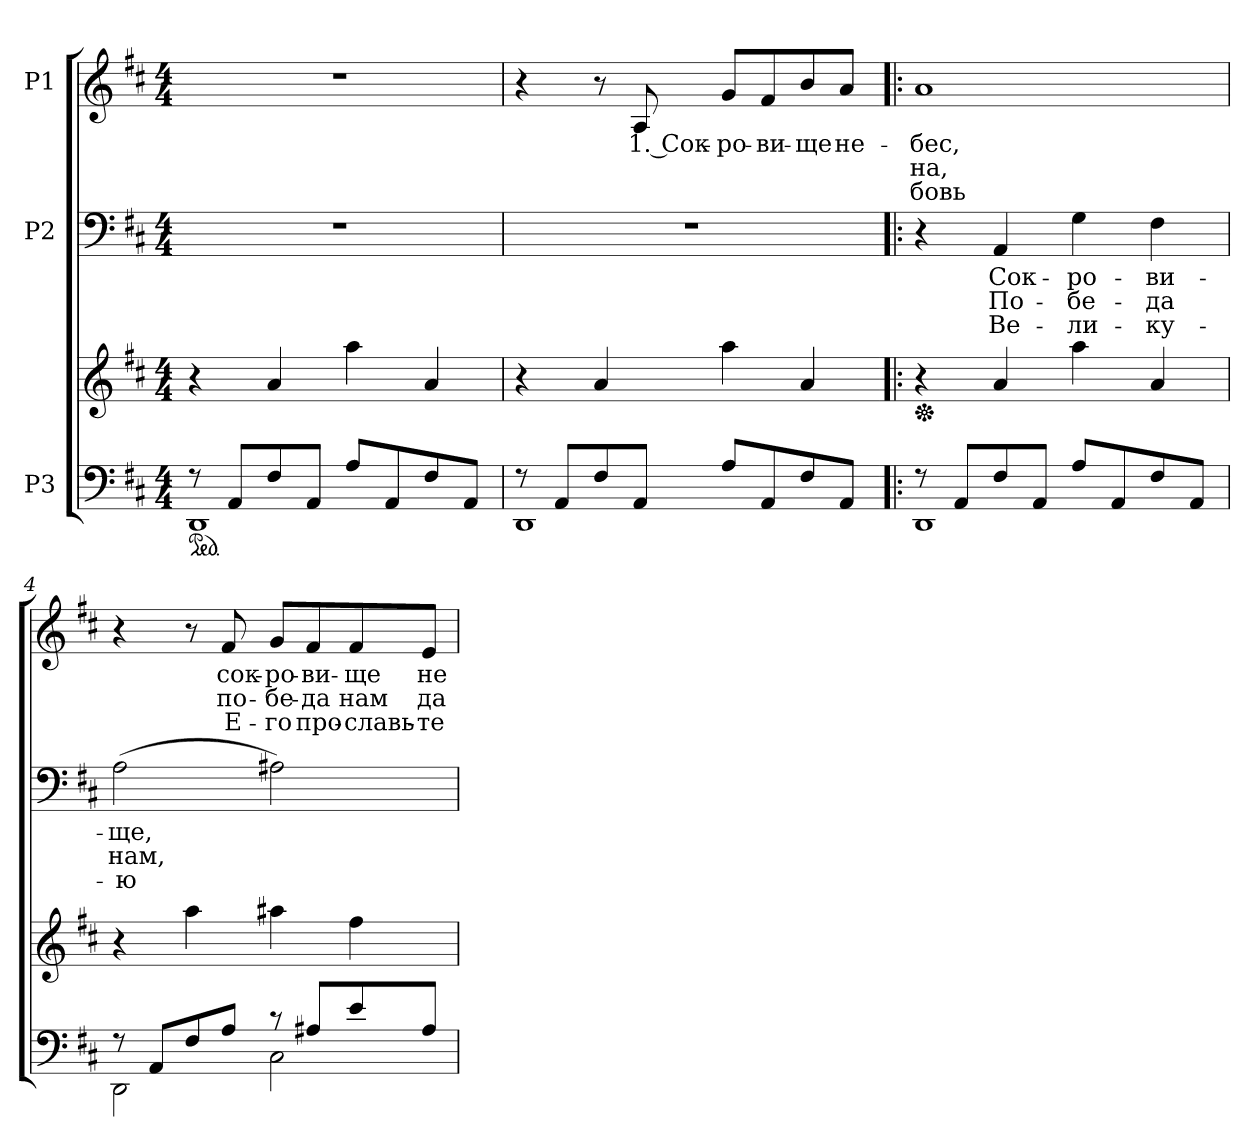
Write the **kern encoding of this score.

**kern	**kern	**kern	**text	**text	**text	**kern	**text	**text	**text
*part3	*part3	*part2	*part2	*part2	*part2	*part1	*part1	*part1	*part1
*staff4	*staff3	*staff2	*staff2	*staff2	*staff2	*staff1	*staff1	*staff1	*staff1
*I"P3	*	*I"P2	*	*	*	*I"P1	*	*	*
!!LO:PB:g=z
*clefF4	*clefG2	*clefF4	*	*	*	*clefG2	*	*	*
*k[f#c#]	*k[f#c#]	*k[f#c#]	*	*	*	*k[f#c#]	*	*	*
*D:	*D:	*D:	*	*	*	*D:	*	*	*
*M4/4	*M4/4	*M4/4	*	*	*	*M4/4	*	*	*
*ped	*	*	*	*	*	*	*	*	*
=1	=1	=1	=1	=1	=1	=1	=1	=1	=1
*^	*	*	*	*	*	*	*	*	*
8r	1DDi	4r	1r	.	.	.	1r	.	.	.
8AAi/L	.	.	.	.	.	.	.	.	.	.
8F#i/	.	4ai/	.	.	.	.	.	.	.	.
8AAi/J	.	.	.	.	.	.	.	.	.	.
8Ai/L	.	4aai\	.	.	.	.	.	.	.	.
8AAi/	.	.	.	.	.	.	.	.	.	.
8F#i/	.	4ai/	.	.	.	.	.	.	.	.
8AAi/J	.	.	.	.	.	.	.	.	.	.
=2	=2	=2	=2	=2	=2	=2	=2	=2	=2	=2
8r	1DDi	4r	1r	.	.	.	4r	.	.	.
8AAi/L	.	.	.	.	.	.	.	.	.	.
8F#i/	.	4ai/	.	.	.	.	8r	.	.	.
!	!	!	!	!	!	!	!	!LO:LY:b:color=#000000	!	!
8AAi/J	.	.	.	.	.	.	8Ai/	1. Сок-	.	.
!	!	!	!	!	!	!	!	!LO:LY:b:color=#000000	!	!
8Ai/L	.	4aai\	.	.	.	.	8gi/L	-ро-	.	.
!	!	!	!	!	!	!	!	!LO:LY:b:color=#000000	!	!
8AAi/	.	.	.	.	.	.	8f#i/	-ви-	.	.
!	!	!	!	!	!	!	!	!LO:LY:b:color=#000000	!	!
8F#i/	.	4ai/	.	.	.	.	8bi/	-ще	.	.
!	!	!	!	!	!	!	!	!LO:LY:b:color=#000000	!	!
8AAi/J	.	.	.	.	.	.	8ai/J	не-	.	.
=3!|:	=3!|:	=3!|:	=3!|:	=3!|:	=3!|:	=3!|:	=3!|:	=3!|:	=3!|:	=3!|:
*	*	*Xped	*	*	*	*	*	*	*	*
!	!	!	!	!	!	!	!	!LO:LY:b:color=#000000	!LO:LY:b:color=#000000	!LO:LY:b:color=#000000
8r	1DDi	4r	4r	.	.	.	1ai	-бес,	на,	бовь
8AAi/L	.	.	.	.	.	.	.	.	.	.
!	!	!	!	!LO:LY:a:color=#000000	!LO:LY:a:color=#000000	!LO:LY:a:color=#000000	!	!	!	!
8F#i/	.	4ai/	4AAi/	Сок-	По-	Ве-	.	.	.	.
8AAi/J	.	.	.	.	.	.	.	.	.	.
!	!	!	!	!LO:LY:a:color=#000000	!LO:LY:a:color=#000000	!LO:LY:a:color=#000000	!	!	!	!
8Ai/L	.	4aai\	4Gi\	-ро-	-бе-	-ли-	.	.	.	.
8AAi/	.	.	.	.	.	.	.	.	.	.
!	!	!	!	!LO:LY:a:color=#000000	!LO:LY:a:color=#000000	!LO:LY:a:color=#000000	!	!	!	!
8F#i/	.	4ai/	4F#i\	-ви-	-да	-ку-	.	.	.	.
8AAi/J	.	.	.	.	.	.	.	.	.	.
=4	=4	=4	=4	=4	=4	=4	=4	=4	=4	=4
!	!	!	!	!LO:LY:a:color=#000000	!LO:LY:a:color=#000000	!LO:LY:a:color=#000000	!	!	!	!
8r	2DDi\	4r	(2Ai\	-ще,	нам,	-ю	4r	.	.	.
8AAi/L	.	.	.	.	.	.	.	.	.	.
8F#i/	.	4aai\	.	.	.	.	8r	.	.	.
!	!	!	!	!	!	!	!	!LO:LY:b:color=#000000	!LO:LY:b:color=#000000	!LO:LY:b:color=#000000
8Ai/J	.	.	.	.	.	.	8f#i/	сок-	по-	Е-
!	!	!	!	!	!	!	!	!LO:LY:b:color=#000000	!LO:LY:b:color=#000000	!LO:LY:b:color=#000000
8r	2C#i\	4aa#Xi\	2A#Xi\)	.	.	.	8gi/L	-ро-	-бе-	-го
!	!	!	!	!	!	!	!	!LO:LY:b:color=#000000	!LO:LY:b:color=#000000	!LO:LY:b:color=#000000
8A#Xi/L	.	.	.	.	.	.	8f#i/	-ви-	-да	про-
!	!	!	!	!	!	!	!	!LO:LY:b:color=#000000	!LO:LY:b:color=#000000	!LO:LY:b:color=#000000
8ei/	.	4ff#i\	.	.	.	.	8f#i/	-ще	нам	-славь-
!	!	!	!	!	!	!	!	!LO:LY:b:color=#000000	!LO:LY:b:color=#000000	!LO:LY:b:color=#000000
8A#i/J	.	.	.	.	.	.	8ei/J	не-	да-	-те
*v	*v	*	*	*	*	*	*	*	*	*
=	=	=	=	=	=	=	=	=	=
*-	*-	*-	*-	*-	*-	*-	*-	*-	*-
